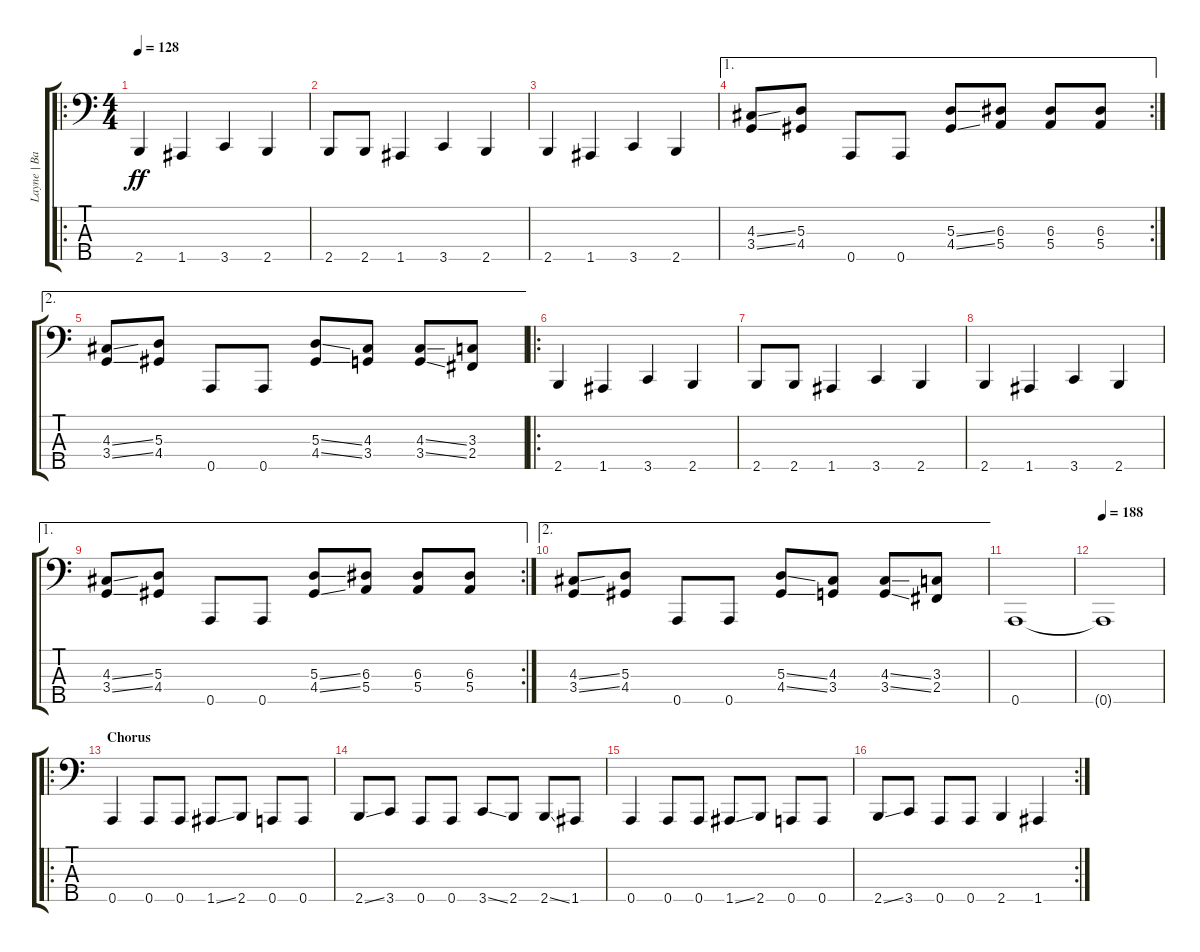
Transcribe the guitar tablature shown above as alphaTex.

\track ("Layne | Bass" "Layne | Ba") {instrument electricbassfinger}
\staff {score tabs}
\tuning (Gb2 D2 A1 E1 A0) {hide}
\ro
\ts (4 4)
\tempo 128
\clef f4
\ks c
2.5.4{dy ff} 1.5.4 3.5.4 2.5.4 |
2.5.8 2.5.8 1.5.4 3.5.4 2.5.4 |
2.5.4 1.5.4 3.5.4 2.5.4 |
\ae 1
\rc 2
(4.3{ss} 3.4{ss}).8 (5.3 4.4).8 0.5.8 0.5.8 (5.3{ss} 4.4{ss}).8 (6.3 5.4).8 (6.3 5.4).8 (6.3 5.4).8 |
\ae 2
(4.3{ss} 3.4{ss}).8 (5.3 4.4).8 0.5.8 0.5.8 (5.3{ss} 4.4{ss}).8 (4.3 3.4).8 (4.3{ss} 3.4{ss}).8 (3.3 2.4).8 |
\ro
2.5.4 1.5.4 3.5.4 2.5.4 |
2.5.8 2.5.8 1.5.4 3.5.4 2.5.4 |
2.5.4 1.5.4 3.5.4 2.5.4 |
\ae 1
\rc 2
(4.3{ss} 3.4{ss}).8 (5.3 4.4).8 0.5.8 0.5.8 (5.3{ss} 4.4{ss}).8 (6.3 5.4).8 (6.3 5.4).8 (6.3 5.4).8 |
\ae 2
(4.3{ss} 3.4{ss}).8 (5.3 4.4).8 0.5.8 0.5.8 (5.3{ss} 4.4{ss}).8 (4.3 3.4).8 (4.3{ss} 3.4{ss}).8 (3.3 2.4).8 |
0.5.1 |
\tempo 188
0.5{t}.1 |
\ro
\section ("" "Chorus")
0.5.4 0.5.8 0.5.8 1.5{ss}.8 2.5.8 0.5.8 0.5.8 |
2.5{ss}.8 3.5.8 0.5.8 0.5.8 3.5{ss}.8 2.5.8 2.5{ss}.8 1.5.8 |
0.5.4 0.5.8 0.5.8 1.5{ss}.8 2.5.8 0.5.8 0.5.8 |
\rc 2
2.5{ss}.8 3.5.8 0.5.8 0.5.8 2.5.4 1.5.4
